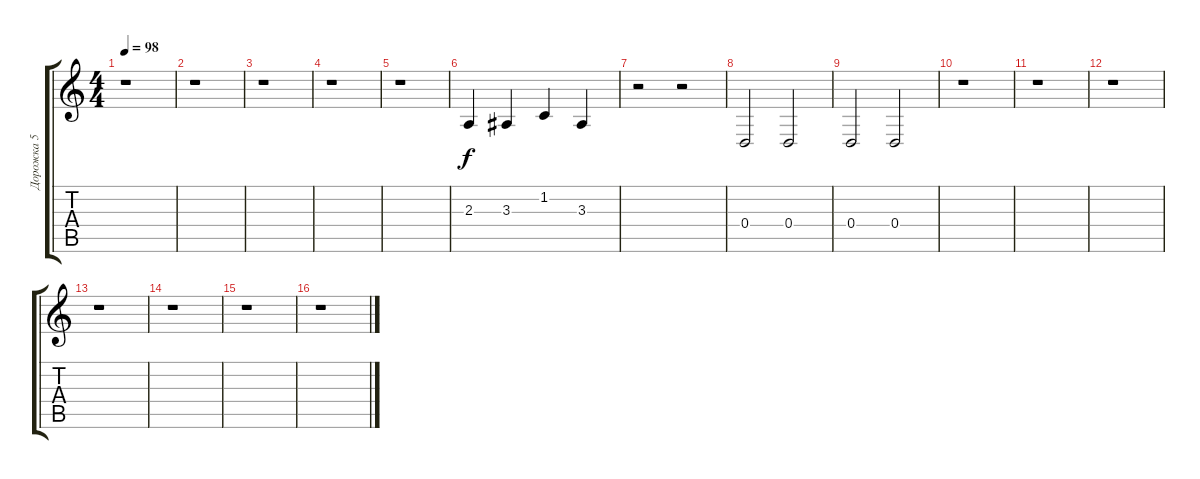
\track ("Дорожка 5" "Дорожка 5") {instrument drawbarorgan}
\staff {score tabs}
\tuning (E4 B3 G3 D3 A2 E2) {hide}
\ts (4 4)
\tempo 98
\clef g2
\ks c
r.1{dy f instrument drawbarorgan} |
r.1 |
r.1 |
r.1 |
r.1 |
2.3.4 3.3.4 1.2.4 3.3.4 |
r.2 r.2 |
0.4.2 0.4.2 |
0.4.2 0.4.2 |
r.1 |
r.1 |
r.1 |
r.1 |
r.1 |
r.1 |
r.1
